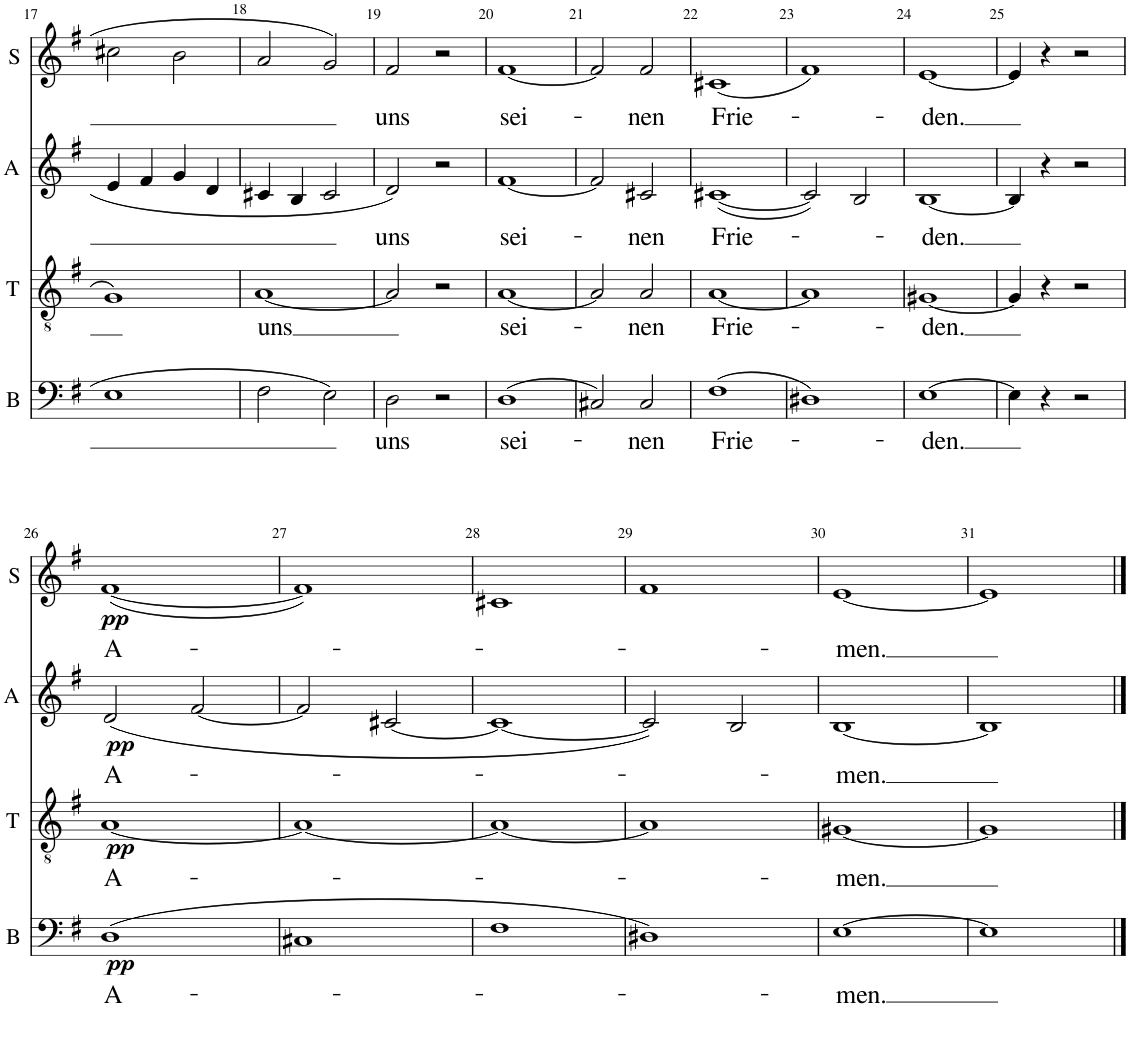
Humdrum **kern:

**kern	**text	**dynam	**kern	**text	**dynam	**kern	**text	**dynam	**kern	**text	**dynam
*part4	*part4	*part4	*part3	*part3	*part3	*part2	*part2	*part2	*part1	*part1	*part1
*staff4	*staff4	*staff4	*staff3	*staff3	*staff3	*staff2	*staff2	*staff2	*staff1	*staff1	*staff1
*I"B	*	*	*I"T	*	*	*I"A	*	*	*I"S	*	*
*I'B	*	*	*I'T	*	*	*I'A	*	*	*I'S	*	*
!!LO:PB:g=z
*clefF4	*	*	*clefGv2	*	*	*clefG2	*	*	*clefG2	*	*
*k[f#]	*	*	*k[f#]	*	*	*k[f#]	*	*	*k[f#]	*	*
*M4/4	*	*	*M4/4	*	*	*M4/4	*	*	*M4/4	*	*
*met(c)	*	*	*met(c)	*	*	*met(c)	*	*	*met(c)	*	*
=17	=17	=17	=17	=17	=17	=17	=17	=17	=17	=17	=17
1E	.	.	1G	.	.	4e/	.	.	2cc#X\	.	.
.	.	.	.	.	.	4f#/	.	.	.	.	.
.	.	.	.	.	.	4g/	.	.	2b\	.	.
.	.	.	.	.	.	4d/	.	.	.	.	.
=18	=18	=18	=18	=18	=18	=18	=18	=18	=18	=18	=18
!	!	!	!	!LO:LY:b	!	!	!	!	!	!	!
2F#\	.	.	[1A	uns	.	4c#X/	.	.	2a/	.	.
.	.	.	.	.	.	4B/	.	.	.	.	.
2E\	.	.	.	.	.	2c#/	.	.	2g/	.	.
=19	=19	=19	=19	=19	=19	=19	=19	=19	=19	=19	=19
!	!LO:LY:b	!	!	!	!	!	!LO:LY:b	!	!	!LO:LY:b	!
2D\	uns	.	2A/]	.	.	2d/	uns	.	2f#/	uns	.
2r	.	.	2r	.	.	2r	.	.	2r	.	.
=20	=20	=20	=20	=20	=20	=20	=20	=20	=20	=20	=20
!	!LO:LY:b	!	!	!LO:LY:b	!	!	!LO:LY:b	!	!	!LO:LY:b	!
(1D	sei-	.	[1A	sei-	.	[1f#	sei-	.	[1f#	sei-	.
=21	=21	=21	=21	=21	=21	=21	=21	=21	=21	=21	=21
2C#X/)	.	.	2A/]	.	.	2f#/]	.	.	2f#/]	.	.
!	!LO:LY:b	!	!	!LO:LY:b	!	!	!LO:LY:b	!	!	!LO:LY:b	!
2C#/	-nen	.	2A/	-nen	.	2c#X/	-nen	.	2f#/	-nen	.
=22	=22	=22	=22	=22	=22	=22	=22	=22	=22	=22	=22
!	!LO:LY:b	!	!	!LO:LY:b	!	!	!LO:LY:b	!	!	!LO:LY:b	!
(1F#	Frie-	.	[1A	Frie-	.	([1c#X	Frie-	.	(1c#X	Frie-	.
=23	=23	=23	=23	=23	=23	=23	=23	=23	=23	=23	=23
1D#X)	.	.	1A]	.	.	2c#/])	.	.	1f#)	.	.
.	.	.	.	.	.	2B/	.	.	.	.	.
=24	=24	=24	=24	=24	=24	=24	=24	=24	=24	=24	=24
!	!LO:LY:b	!	!	!LO:LY:b	!	!	!LO:LY:b	!	!	!LO:LY:b	!
[1E	-den.	.	[1G#X	-den.	.	[1B	-den.	.	[1e	-den.	.
=25	=25	=25	=25	=25	=25	=25	=25	=25	=25	=25	=25
4E\]	.	.	4G#/]	.	.	4B/]	.	.	4e/]	.	.
4r	.	.	4r	.	.	4r	.	.	4r	.	.
2r	.	.	2r	.	.	2r	.	.	2r	.	.
!!LO:LB:g=z
=26	=26	=26	=26	=26	=26	=26	=26	=26	=26	=26	=26
!	!LO:LY:b	!LO:DY:b	!	!LO:LY:b	!LO:DY:b	!	!LO:LY:b	!LO:DY:b	!	!LO:LY:b	!LO:DY:b
(1D	A-	pp	[1A	A-	pp	(2d/	A-	pp	([1f#	A-	pp
.	.	.	.	.	.	[2f#/	.	.	.	.	.
=27	=27	=27	=27	=27	=27	=27	=27	=27	=27	=27	=27
1C#X	.	.	1A_	.	.	2f#/]	.	.	1f#])	.	.
.	.	.	.	.	.	[2c#X/	.	.	.	.	.
=28	=28	=28	=28	=28	=28	=28	=28	=28	=28	=28	=28
1F#	.	.	1A_	.	.	1c#_	.	.	1c#X	.	.
=29	=29	=29	=29	=29	=29	=29	=29	=29	=29	=29	=29
1D#X)	.	.	1A]	.	.	2c#/])	.	.	1f#	.	.
.	.	.	.	.	.	2B/	.	.	.	.	.
=30	=30	=30	=30	=30	=30	=30	=30	=30	=30	=30	=30
!	!LO:LY:b	!	!	!LO:LY:b	!	!	!LO:LY:b	!	!	!LO:LY:b	!
[1E	-men.	.	[1G#X	-men.	.	[1B	-men.	.	[1e	-men.	.
=31	=31	=31	=31	=31	=31	=31	=31	=31	=31	=31	=31
1E]	.	.	1G#]	.	.	1B]	.	.	1e]	.	.
==	==	==	==	==	==	==	==	==	==	==	==
*-	*-	*-	*-	*-	*-	*-	*-	*-	*-	*-	*-
